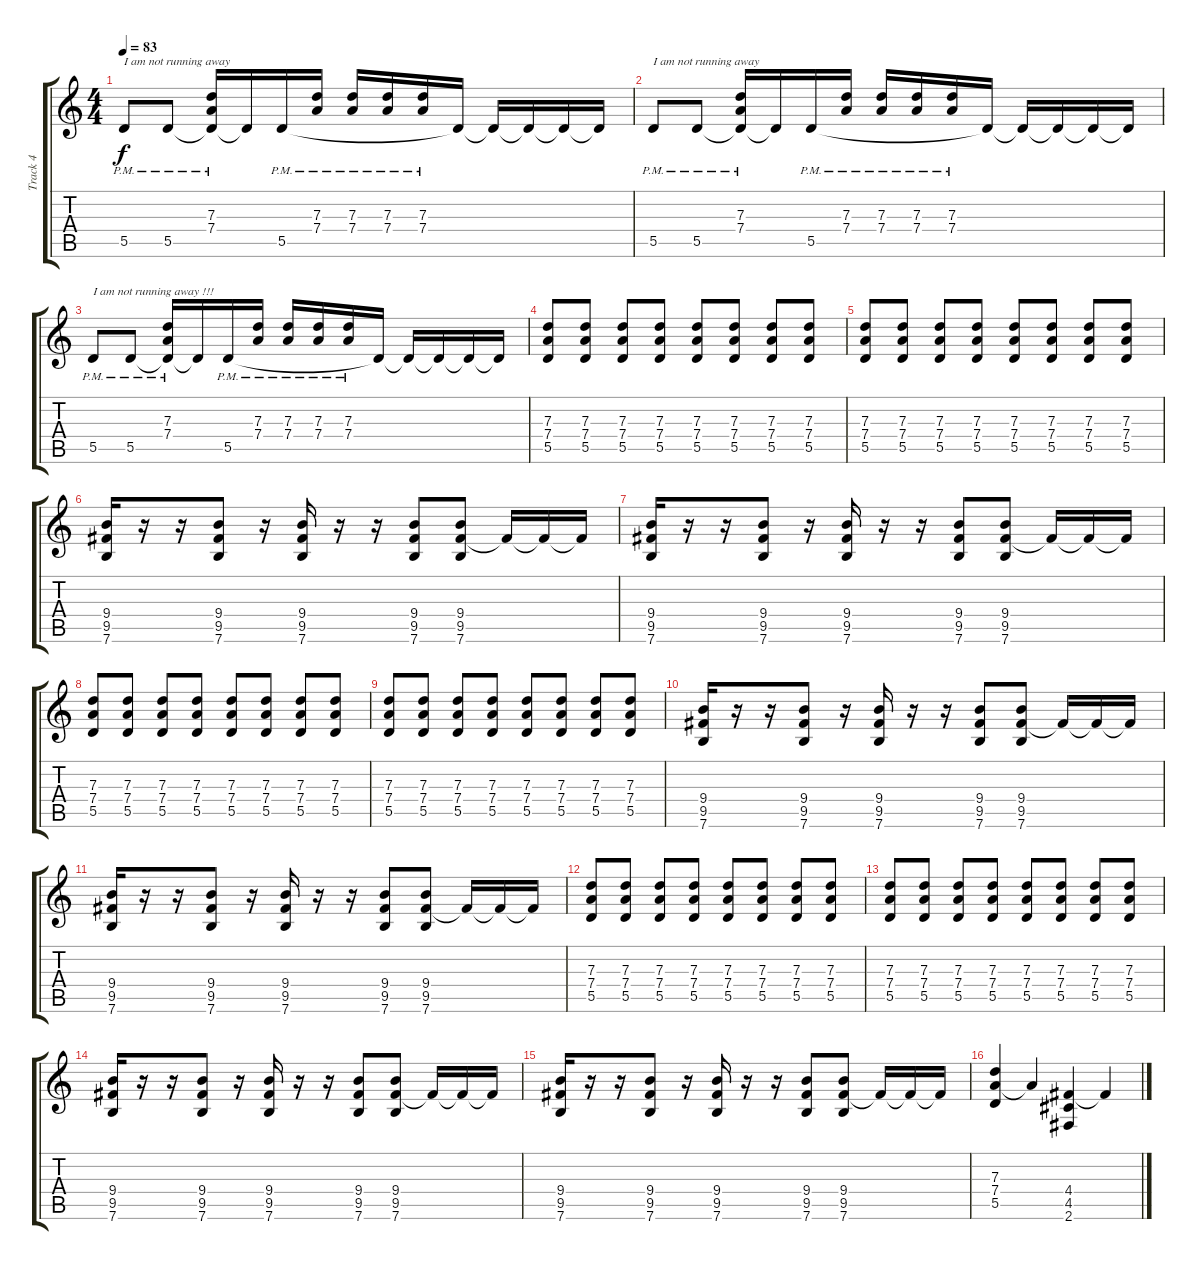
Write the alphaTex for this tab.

\track ("Track 4" "Track 4") {instrument distortionguitar}
\staff {score tabs}
\tuning (E4 B3 G3 D3 A2 E2) {hide}
\ts (4 4)
\tempo 83
\clef g2
\ks c
5.5{pm}.8{txt "I am not running away" dy f} 5.5{pm}.8 (7.3{pm} 7.4{pm} 5.5{t}).16 5.5{t}.16 5.5{pm}.16 (7.3{pm} 7.4{pm}).16 (7.3{pm} 7.4{pm}).16 (7.3{pm} 7.4{pm}).16 (7.3{pm} 7.4{pm}).16 5.5{t}.16 5.5{t}.16 5.5{t}.16 5.5{t}.16 5.5{t}.16 |
5.5{pm}.8{txt "I am not running away"} 5.5{pm}.8 (7.3{pm} 7.4{pm} 5.5{t}).16 5.5{t}.16 5.5{pm}.16 (7.3{pm} 7.4{pm}).16 (7.3{pm} 7.4{pm}).16 (7.3{pm} 7.4{pm}).16 (7.3{pm} 7.4{pm}).16 5.5{t}.16 5.5{t}.16 5.5{t}.16 5.5{t}.16 5.5{t}.16 |
5.5{pm}.8{txt "I am not running away !!!"} 5.5{pm}.8 (7.3{pm} 7.4{pm} 5.5{t}).16 5.5{t}.16 5.5{pm}.16 (7.3{pm} 7.4{pm}).16 (7.3{pm} 7.4{pm}).16 (7.3{pm} 7.4{pm}).16 (7.3{pm} 7.4{pm}).16 5.5{t}.16 5.5{t}.16 5.5{t}.16 5.5{t}.16 5.5{t}.16 |
(7.3 7.4 5.5).8 (7.3 7.4 5.5).8 (7.3 7.4 5.5).8 (7.3 7.4 5.5).8 (7.3 7.4 5.5).8 (7.3 7.4 5.5).8 (7.3 7.4 5.5).8 (7.3 7.4 5.5).8 |
(7.3 7.4 5.5).8 (7.3 7.4 5.5).8 (7.3 7.4 5.5).8 (7.3 7.4 5.5).8 (7.3 7.4 5.5).8 (7.3 7.4 5.5).8 (7.3 7.4 5.5).8 (7.3 7.4 5.5).8 |
(9.4 9.5 7.6).16 r.16 r.16 (9.4 9.5 7.6).8 r.16 (9.4 9.5 7.6).16 r.16 r.16 (9.4 9.5 7.6).8 (9.4 9.5 7.6).8 9.5{t}.16 9.5{t}.16 9.5{t}.16 |
(9.4 9.5 7.6).16 r.16 r.16 (9.4 9.5 7.6).8 r.16 (9.4 9.5 7.6).16 r.16 r.16 (9.4 9.5 7.6).8 (9.4 9.5 7.6).8 9.5{t}.16 9.5{t}.16 9.5{t}.16 |
(7.3 7.4 5.5).8 (7.3 7.4 5.5).8 (7.3 7.4 5.5).8 (7.3 7.4 5.5).8 (7.3 7.4 5.5).8 (7.3 7.4 5.5).8 (7.3 7.4 5.5).8 (7.3 7.4 5.5).8 |
(7.3 7.4 5.5).8 (7.3 7.4 5.5).8 (7.3 7.4 5.5).8 (7.3 7.4 5.5).8 (7.3 7.4 5.5).8 (7.3 7.4 5.5).8 (7.3 7.4 5.5).8 (7.3 7.4 5.5).8 |
(9.4 9.5 7.6).16 r.16 r.16 (9.4 9.5 7.6).8 r.16 (9.4 9.5 7.6).16 r.16 r.16 (9.4 9.5 7.6).8 (9.4 9.5 7.6).8 9.5{t}.16 9.5{t}.16 9.5{t}.16 |
(9.4 9.5 7.6).16 r.16 r.16 (9.4 9.5 7.6).8 r.16 (9.4 9.5 7.6).16 r.16 r.16 (9.4 9.5 7.6).8 (9.4 9.5 7.6).8 9.5{t}.16 9.5{t}.16 9.5{t}.16 |
(7.3 7.4 5.5).8 (7.3 7.4 5.5).8 (7.3 7.4 5.5).8 (7.3 7.4 5.5).8 (7.3 7.4 5.5).8 (7.3 7.4 5.5).8 (7.3 7.4 5.5).8 (7.3 7.4 5.5).8 |
(7.3 7.4 5.5).8 (7.3 7.4 5.5).8 (7.3 7.4 5.5).8 (7.3 7.4 5.5).8 (7.3 7.4 5.5).8 (7.3 7.4 5.5).8 (7.3 7.4 5.5).8 (7.3 7.4 5.5).8 |
(9.4 9.5 7.6).16 r.16 r.16 (9.4 9.5 7.6).8 r.16 (9.4 9.5 7.6).16 r.16 r.16 (9.4 9.5 7.6).8 (9.4 9.5 7.6).8 9.5{t}.16 9.5{t}.16 9.5{t}.16 |
(9.4 9.5 7.6).16 r.16 r.16 (9.4 9.5 7.6).8 r.16 (9.4 9.5 7.6).16 r.16 r.16 (9.4 9.5 7.6).8 (9.4 9.5 7.6).8 9.5{t}.16 9.5{t}.16 9.5{t}.16 |
(7.3 7.4 5.5).4 7.4{t}.4 (4.4 4.5 2.6).4 4.4{t}.4
